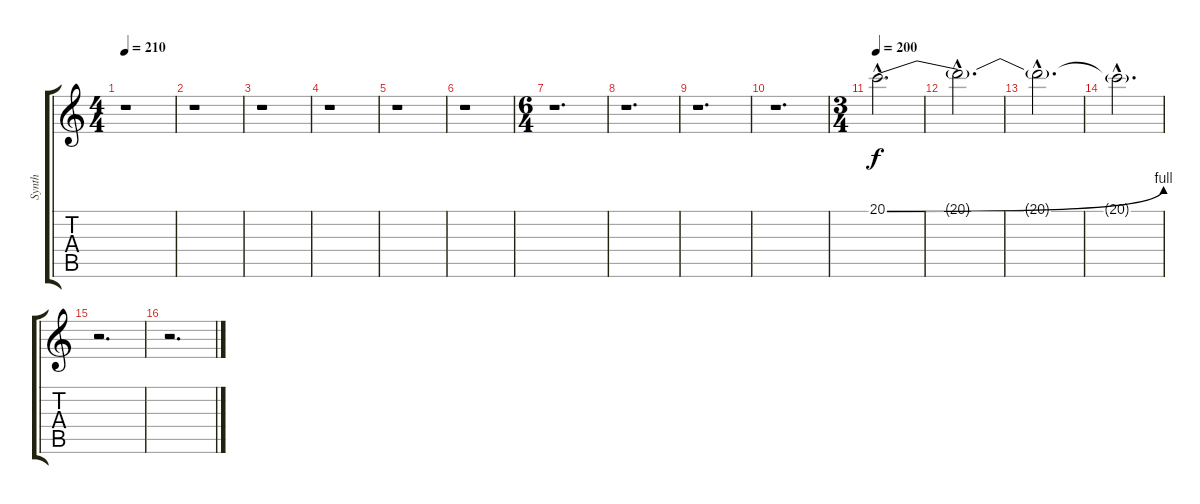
\track ("Synth" "Synth") {instrument stringensemble1}
\staff {score tabs}
\tuning (E4 B3 G3 D3 A2 E2) {hide}
\ts (4 4)
\tempo 210
\clef g2
\ks c
r.1{dy f} |
r.1 |
r.1 |
r.1 |
r.1 |
r.1 |
\ts (6 4)
r.1{d} |
r.1{d} |
r.1{d} |
r.1{d} |
\ts (3 4)
\tempo 200
20.1{be (bend 0 0 60 4) hac}.2{d volume 16 instrument lead2sawtooth} |
20.1{hac t}.2{d} |
20.1{hac t}.2{d} |
20.1{hac t}.2{d} |
r.2{d} |
r.2{d}
